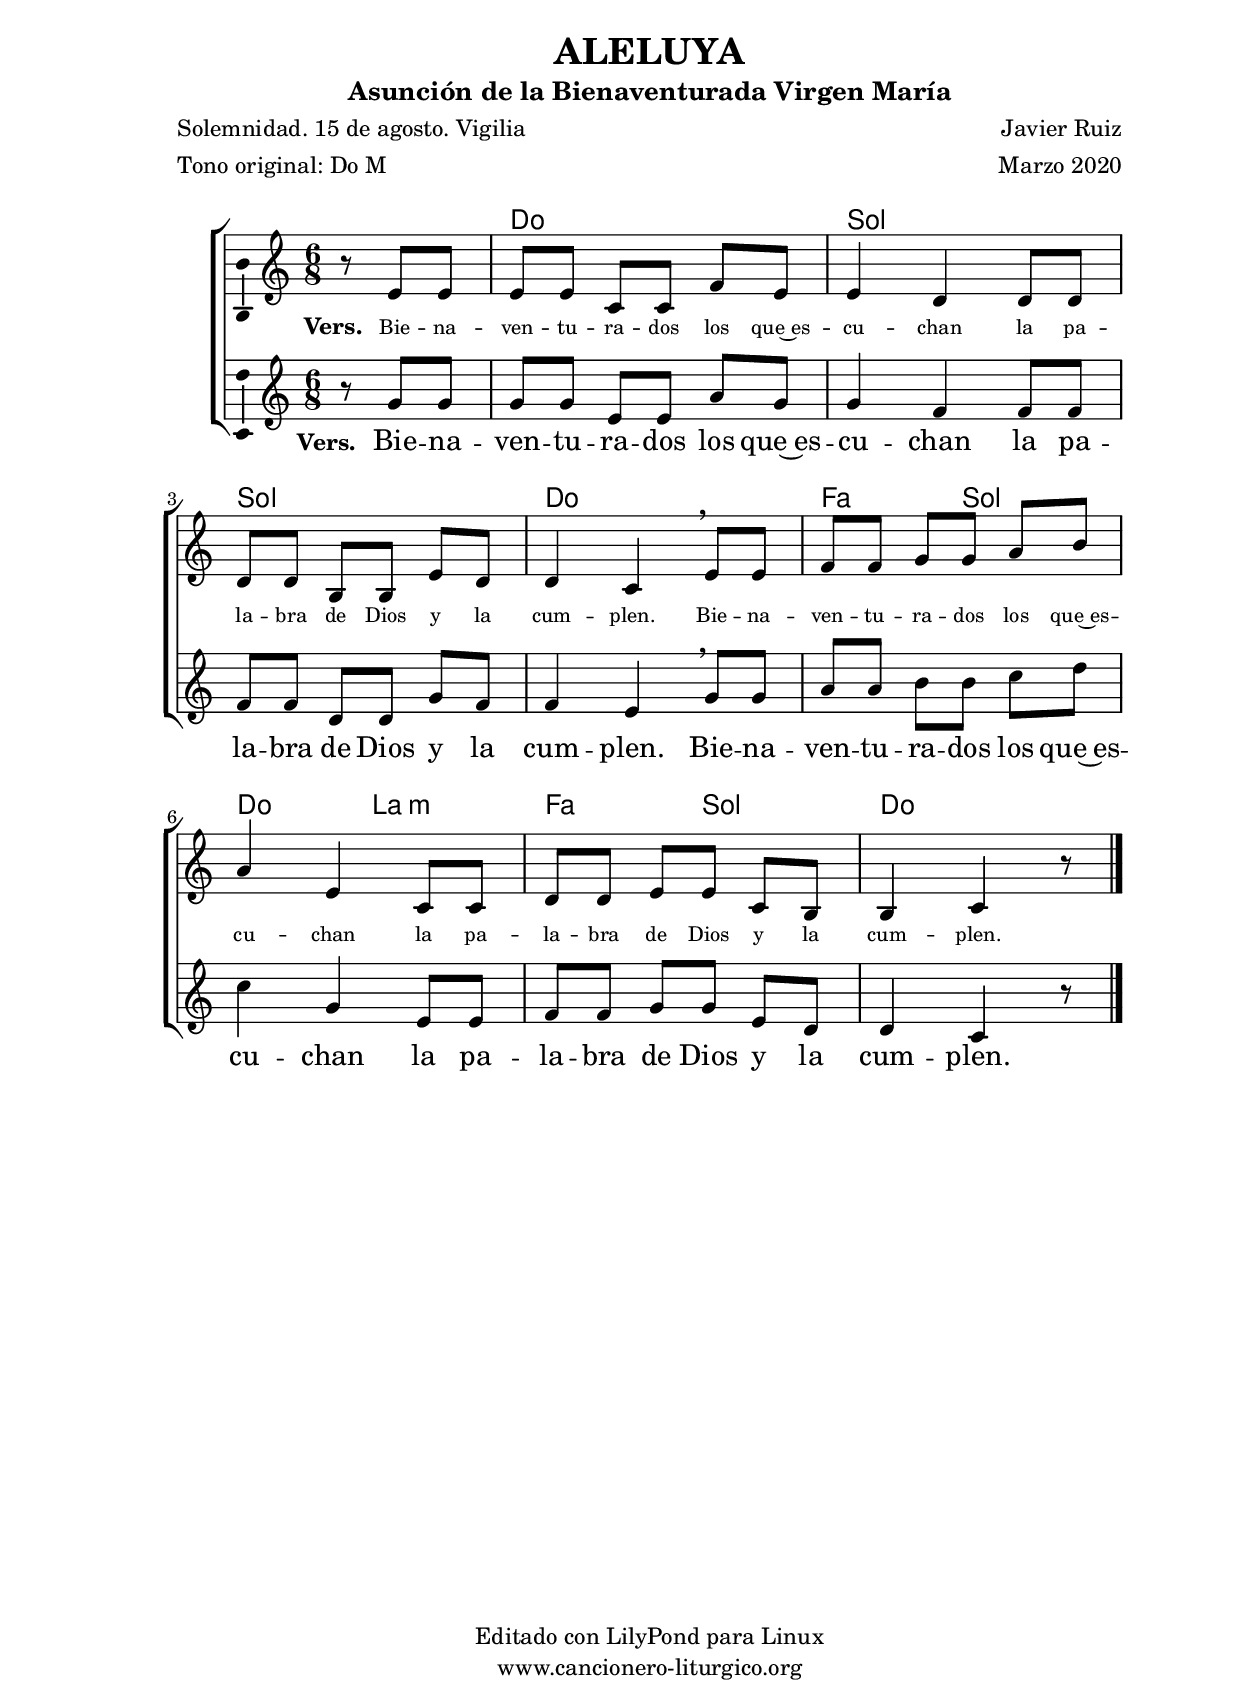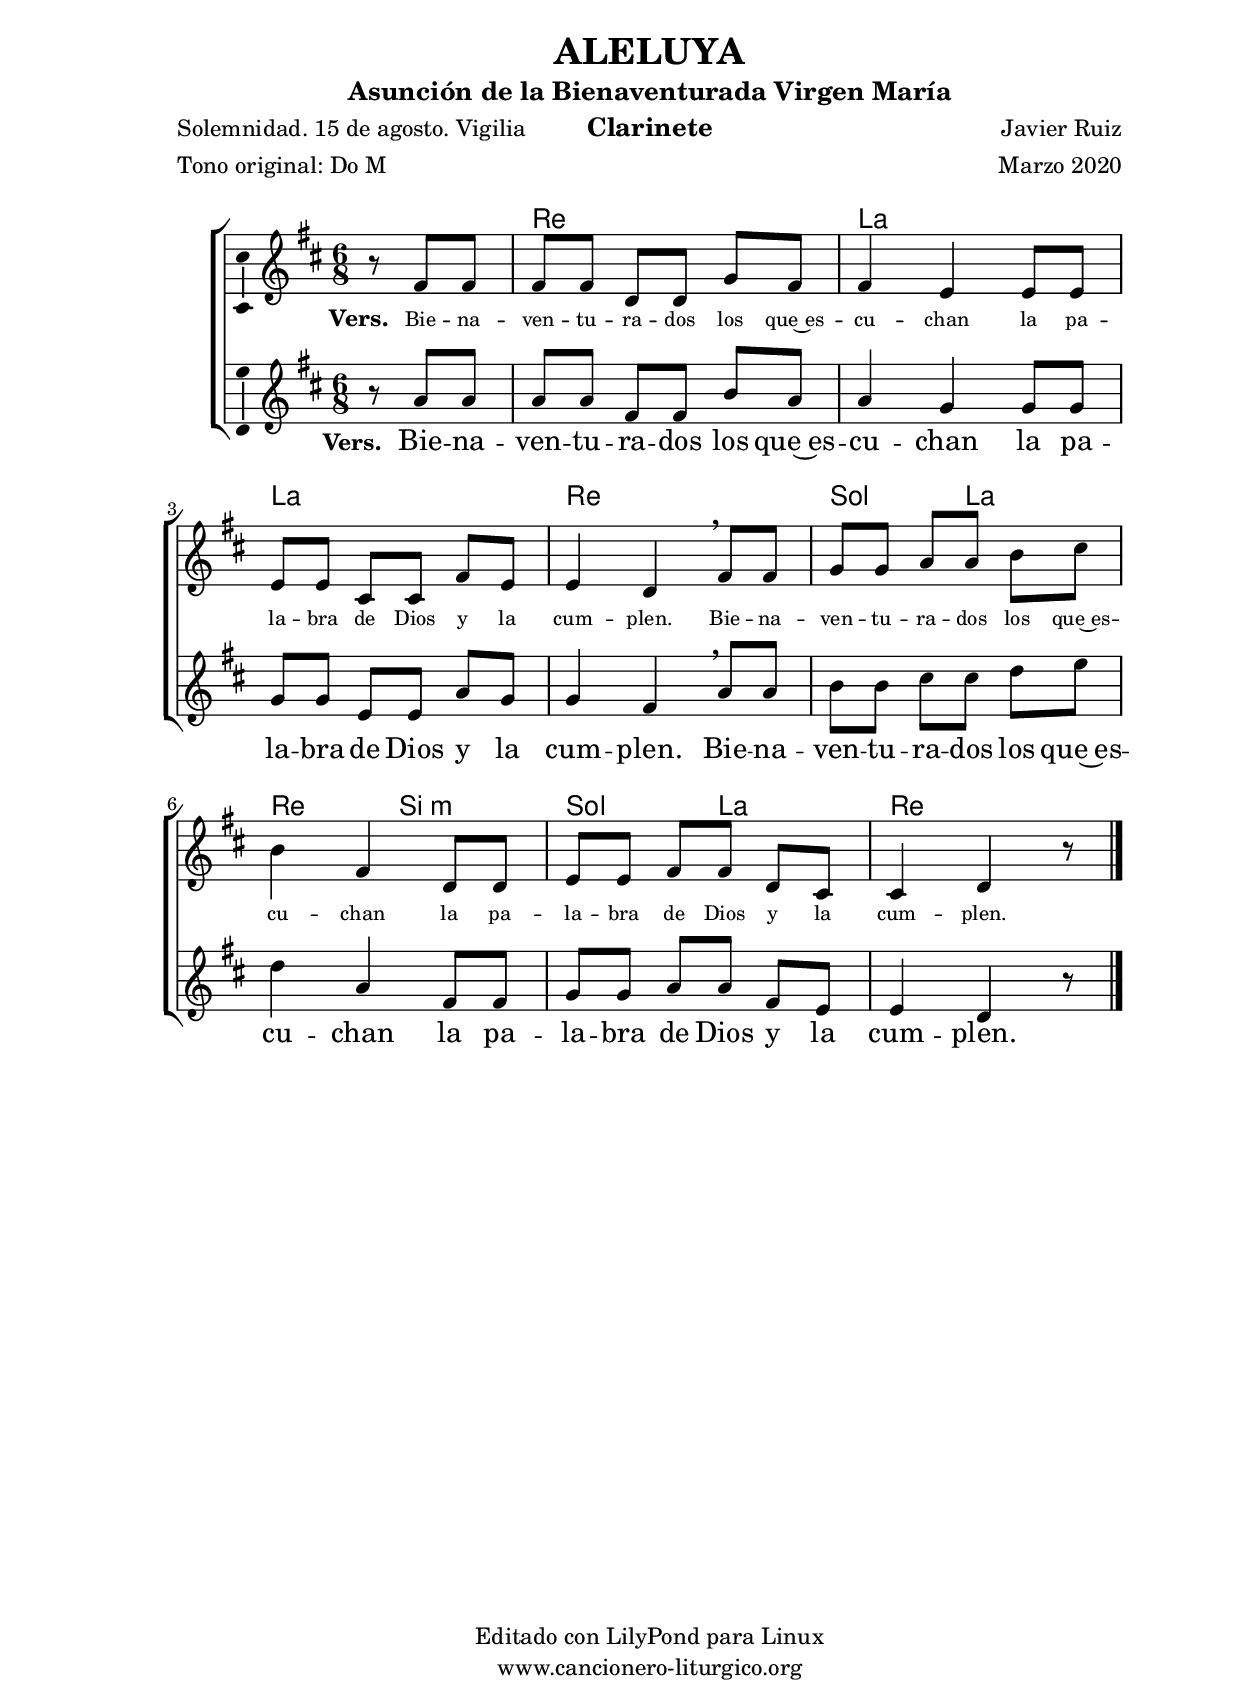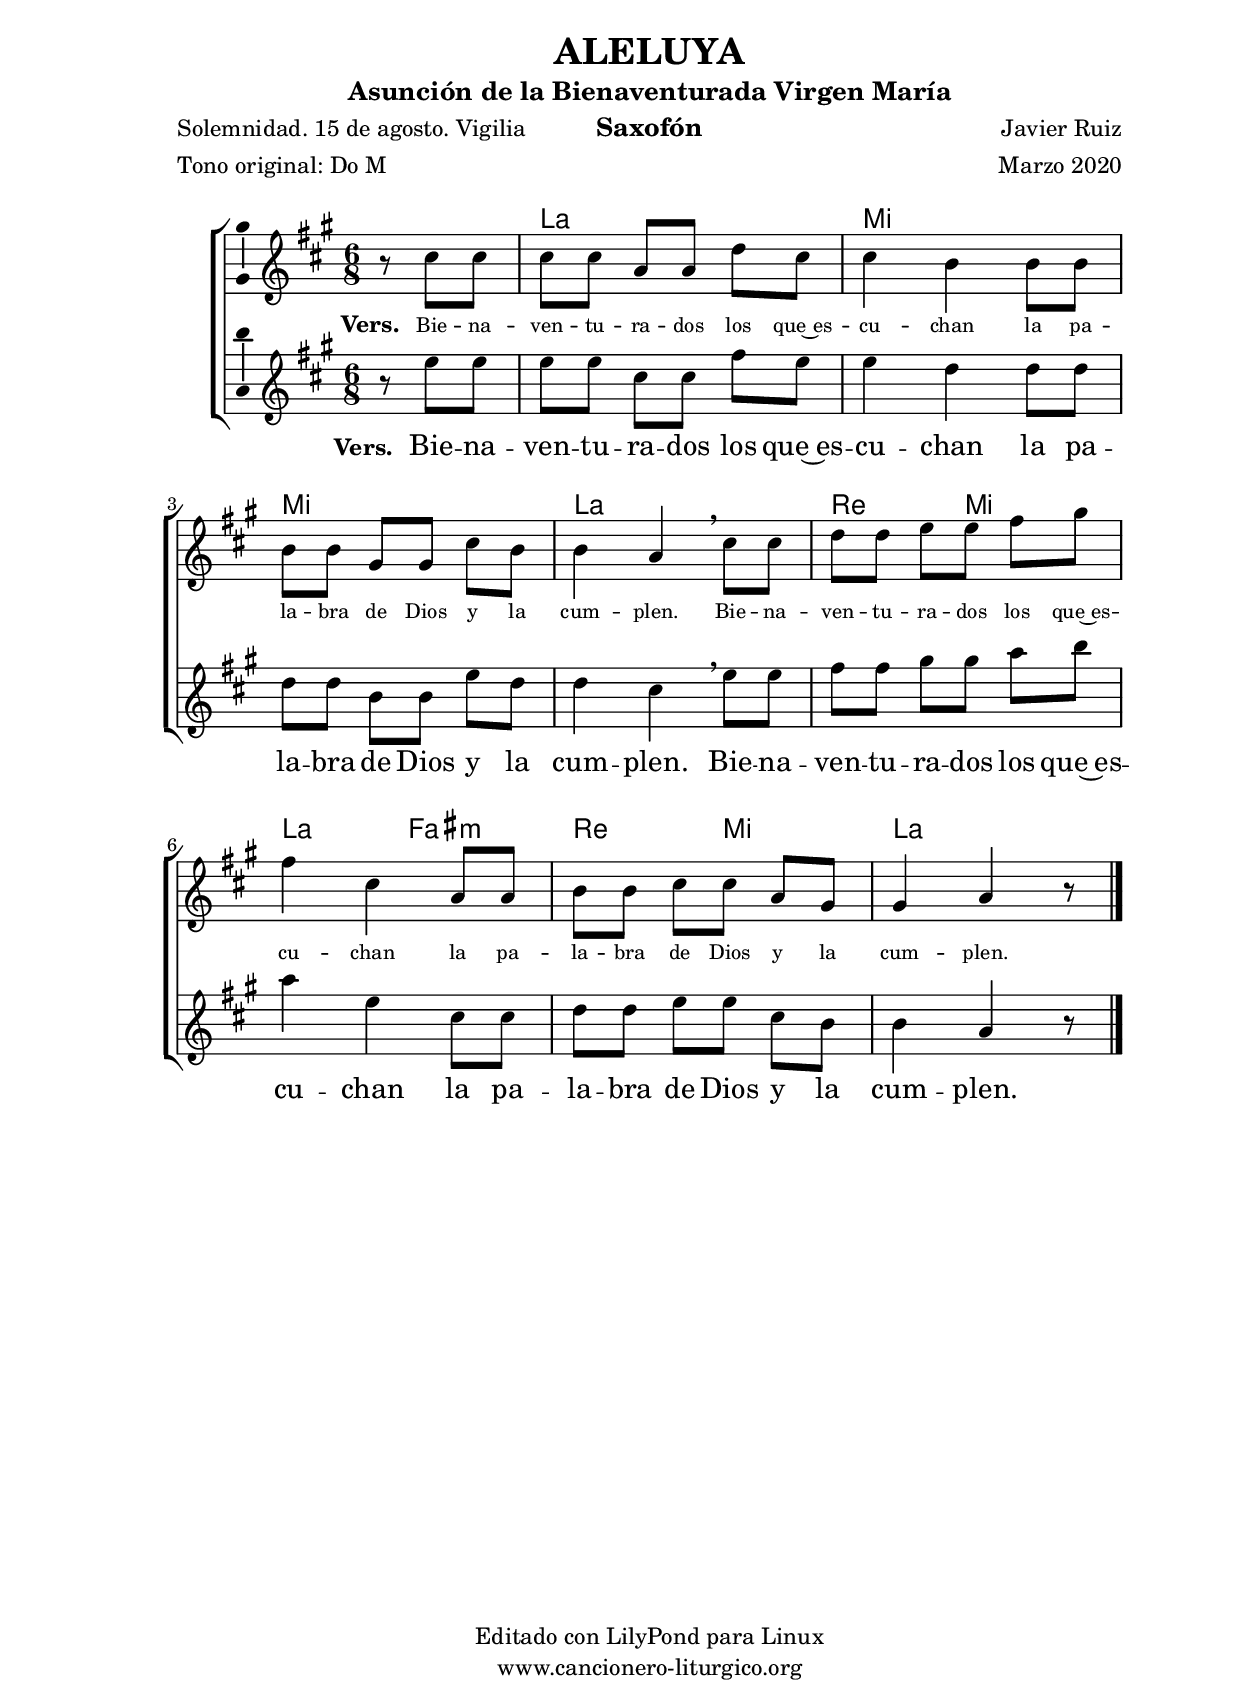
%
%para convertir .midi en .wav:
%timidity filename.midi -Ow -o finename.wav
%
%
%Para convertir de .wav a .mp3:
%lame -h -m j filename.wav
%
%
%para escuchar el midi:
%timidity nombrefichero.midi
%


%versión de lilypond para la que se ha escrito esta partitura:
\version "2.16.0"

	%Tamaño papel
	#(set-default-paper-size "a4")
	%Tamaño partitura
	#(set-global-staff-size 20)
	%No responde al pulsar sobre una nota
	#(ly:set-option 'point-and-click #f)

%parámetros del encabezamiento:
\header {
	title = "ALELUYA"
	subtitle = "Asunción de la Bienaventurada Virgen María"
	composer = "Javier Ruiz"
	poet = "Solemnidad. 15 de agosto. Vigilia"
	meter = "Tono original: Do M"
	arranger = "Marzo 2020"
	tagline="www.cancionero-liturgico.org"
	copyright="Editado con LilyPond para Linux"
	}

%parámetros asociados al papel:
\paper  {
	oddHeaderMarkup = \markup {\fill-line { \on-the-fly #not-first-page \fromproperty #'header:title \on-the-fly #not-first-page \fromproperty #'header:composer }}
	evenHeaderMarkup = \markup {\fill-line { \fromproperty #'header:composer \fromproperty #'header:title }}
	#(set-paper-size "a4")
	print-page-number = ##f
	first-page-number = 1
	print-first-page-number = ##f
%	head-separation = 3.0 \cm
	top-margin = 1.5 \cm
%	top-margin = 2.0 \cm
%%%	bottom-margin = 0.5\cm
	bottom-margin = 0.2\cm
	left-margin = 3.0 \cm
	line-width = 16.0 \cm 
	indent = 8\mm
	interscoreline = 2.\mm
	between-system-space = 15\mm
%	para que las partituras no llenen la hoja:
	ragged-bottom = ##t
%	idem para la última hoja:
	ragged-last-bottom = ##f
%	para que las partituras llenen el ancho del papel:
	ragged-last = ##f
	after-title-space = 2.5 \cm
%page-count=2
system-count=3

	%Flexible Vertical Spacing
%	markup-markup-spacing =
%	#'((basic-distance . 15) (minimum-distance . 15) (padding . 3))
	markup-system-spacing =
	#'((basic-distance . 15) (minimum-distance . 15) (padding . 3))
	system-system-spacing =
	#'((basic-distance . 15) (minimum-distance . 15) (padding . 3))
	score-system-spacing =
	#'((basic-distance . 15) (minimum-distance . 15) (padding . 5))
%	top-system-spacing = % header
%	#'((basic-distance . 8) (minimum-distance . 0) (padding . 0))
%	top-markup-spacing =
%	#'((basic-distance . 20) (minimum-distance . 20) (padding . 0))
	last-bottom-spacing = % footer
	#'((basic-distance . 5) (minimum-distance . 5) (padding . 0))
%	score-markup-spacing =
%	#'((basic-distance . 16) (minimum-distance . 13) (padding . 0))

	}


%parámetros que afectan a toda la partitura:
global =  {
	%clave de sol (G):
	\clef G
	%armadura:
%	\transpose ees f
	\key c \major
	\tempo 4.=60
	\set Score.tempoHideNote = ##t
	}


acordes = {
	\italianChords
	\chordmode {
%	\transpose ees f
{

s4.
c4. c g g g g c c f g c a:m f g c c4

	}
	}
}


melodiatrompeta = 
%	\transpose ees f
{

	\relative c''{
	\time 6/8

\partial4.
r4.
r2.
r8 g16 a b c d4.
r2.
r8 c16 d e f g4.
r2.
r8 c,16 b a g a4.
r2.
r8 c16 d c b c4

}
	\bar "|."
	}


melodiatres = 
%	\transpose ees f
{

	\relative c'{
	\time 6/8

\partial4.
r8 e8 e
e8 e c8 [c] f8 e
e4 d4 \noBeam d8 d
d8 d b8 [b] e8 d
d4 c4 \breathe e8 e8
f8 f g8 [g] a8 b
a4 e4 c8 c
d8 d e8 [e] c8 b
b4 c4 r8

}

	\bar "|."
	}


melodiabajo = 
%	\transpose ees f
{

	%clave de fa (F):
	\clef F

	\relative c{
	\time 6/8

\partial4.
r4.
c4 c8 c4.
g4 g8 g4.
g4 g8 g4.
c4 c8 c4.
f4 f8 g4 g8
c,4 c8 a4 a8
f'4 f8 g4 g8
c,4 c8 c4

}

	\bar "|."
	}


melodia = 
%	\transpose ees f
{

	\relative c'{
	\time 6/8

\partial4.
r8 g'8 g
g8 [g] \noBeam e8 [e] \noBeam a8 [g]
g4 f4 \noBeam f8 f
f8 [f] \noBeam d8 [d] \noBeam g8 [f]
f4 e4 \breathe g8 g
a8 [a] \noBeam b [b] \noBeam c8 [d]
c4 g4 e8 e
f8 [f] \noBeam g [g] \noBeam e8 [d]
d4 c4 r8

}

	\bar "|."
	}


texto = \lyricmode {
\set stanza =#"Vers. "
Bie -- na -- ven -- tu -- ra -- dos los que~es -- cu -- chan
la pa -- la -- bra de Dios
y la cum -- plen.
Bie -- na -- ven -- tu -- ra -- dos los que~es -- cu -- chan
la pa -- la -- bra de Dios
y la cum -- plen.
	}

textotres = \lyricmode {
\override LyricText #'font-size = #-1
\set stanza =#"Vers. "
Bie -- na -- ven -- tu -- ra -- dos los que~es -- cu -- chan
la pa -- la -- bra de Dios
y la cum -- plen.
Bie -- na -- ven -- tu -- ra -- dos los que~es -- cu -- chan
la pa -- la -- bra de Dios
y la cum -- plen.
	}


acordesStaff = \context ChordNames = acordesStaff <<
	\set chordChanges = ##t
	\acordes
	>>

voztrompetaStaff = \context Voice = voztrompetaStaff
<<
	\override Staff.StaffSymbol #'staff-space = #(magstep -0.35)
	\set Staff.midiInstrument = #"trumpet"
	\set Staff.midiMinimumVolume = #0.4
	\set Staff.midiMaximumVolume = #0.6
	\global
	\melodiatrompeta
	>>

voztresStaff = \context Voice = voztresStaff
\with {\consists "Ambitus_engraver"}
<<
%	\override Staff.StaffSymbol #'staff-space = #(magstep -0.35)
	\set Staff.midiInstrument = #"violin"
	\set Staff.midiMinimumVolume = #0.6
	\set Staff.midiMaximumVolume = #0.8
	\global
	\relative c' \melodiatres
	>>

vozStaff = \context Voice = vozStaff
\with {\consists "Ambitus_engraver"}
<<
%	\set Staff.instrumentName = ""
%	\set Staff.shortInstrumentName = ""
%	\set Staff.midiInstrument = #"clarinet"
%	\set Staff.midiInstrument = #"cello"
	\set Staff.midiInstrument = #"flute"
%	\set Staff.midiInstrument = #"electric guitar (jazz)"
%	\set Staff.midiInstrument = #"english horn"
%	\set Staff.midiInstrument = #"violin"
%	\set Staff.midiInstrument = #"glockenspiel"
	\set Staff.midiMinimumVolume = #0.8
	\set Staff.midiMaximumVolume = #1.0
	\global
	\melodia
	>>

vozbajoStaff = \context Voice = vozbajoStaff
<<
	\override Staff.StaffSymbol #'staff-space = #(magstep -0.35)
	\set Staff.midiInstrument = #"english horn"
	\set Staff.midiMinimumVolume = #0.6
	\set Staff.midiMaximumVolume = #0.8
	\global
	\melodiabajo
	>>

textoStaff = \context Lyrics = textoStaff <<
	\lyricsto vozStaff \texto
	>>

textotresStaff = \context Lyrics = textotresStaff <<
	\lyricsto voztresStaff \textotres
	>>


\book {
	\score {
		<<
		\context ChoirStaff {
%			\override StaffGroup.SystemStartBracket #'collapse-height = #1
%			\override Score.SystemStartBar #'collapse-height = #1
			<<
			\acordesStaff
%			\voztrompetaStaff
			\voztresStaff
			\textotresStaff
			\vozStaff
			\textoStaff
%			\vozbajoStaff
			>>
			}
		>>
		\layout {
	    		\context {
				\Lyrics
				\override LyricText #'font-size = #2
				}
	   		 \context {
				\Score
				\override StaffSymbol #'staff-space = #(magstep +3)
				}
			}
		}
	\score {
		\unfoldRepeats
		<<
		\context ChoirStaff {
			<<
			\acordesStaff
			\voztrompetaStaff
			\voztresStaff
			\vozStaff
			\vozbajoStaff
			>>
			}
		>>
		\midi {
	  		\context {
	  			\Score
				tempoWholesPerMinute = #(ly:make-moment 70 4)
				}
			}
		}
	}


%Partitura para clarinete
#(define output-suffix "C")
\book {
	\header{
		instrument = "Clarinete"
		}
	\score {
		<<
		\context ChoirStaff {
%			\override StaffGroup.SystemStartBracket #'collapse-height = #1
%			\override Score.SystemStartBar #'collapse-height = #1
\transpose c d
			<<
			\acordesStaff
%			\voztrompetaStaff
			\voztresStaff
			\textotresStaff
			\vozStaff
			\textoStaff
%			\vozbajoStaff
			>>
			}
		>>
		\layout {
	    		\context {
				\Lyrics
				\override LyricText #'font-size = #2
				}
	   		 \context {
				\Score
				\override StaffSymbol #'staff-space = #(magstep +3)
				}
			}
		}
	}


%Partitura para saxofón
#(define output-suffix "S")
\book {
	\header{
		instrument = "Saxofón"
		}
	\score {
		<<
		\context ChoirStaff {
%			\override StaffGroup.SystemStartBracket #'collapse-height = #1
%			\override Score.SystemStartBar #'collapse-height = #1
\transpose c a
			<<
			\acordesStaff
%			\voztrompetaStaff
			\voztresStaff
			\textotresStaff
			\vozStaff
			\textoStaff
%			\vozbajoStaff
			>>
			}
		>>
		\layout {
	    		\context {
				\Lyrics
				\override LyricText #'font-size = #2
				}
	   		 \context {
				\Score
				\override StaffSymbol #'staff-space = #(magstep +3)
				}
			}
		}
	}


